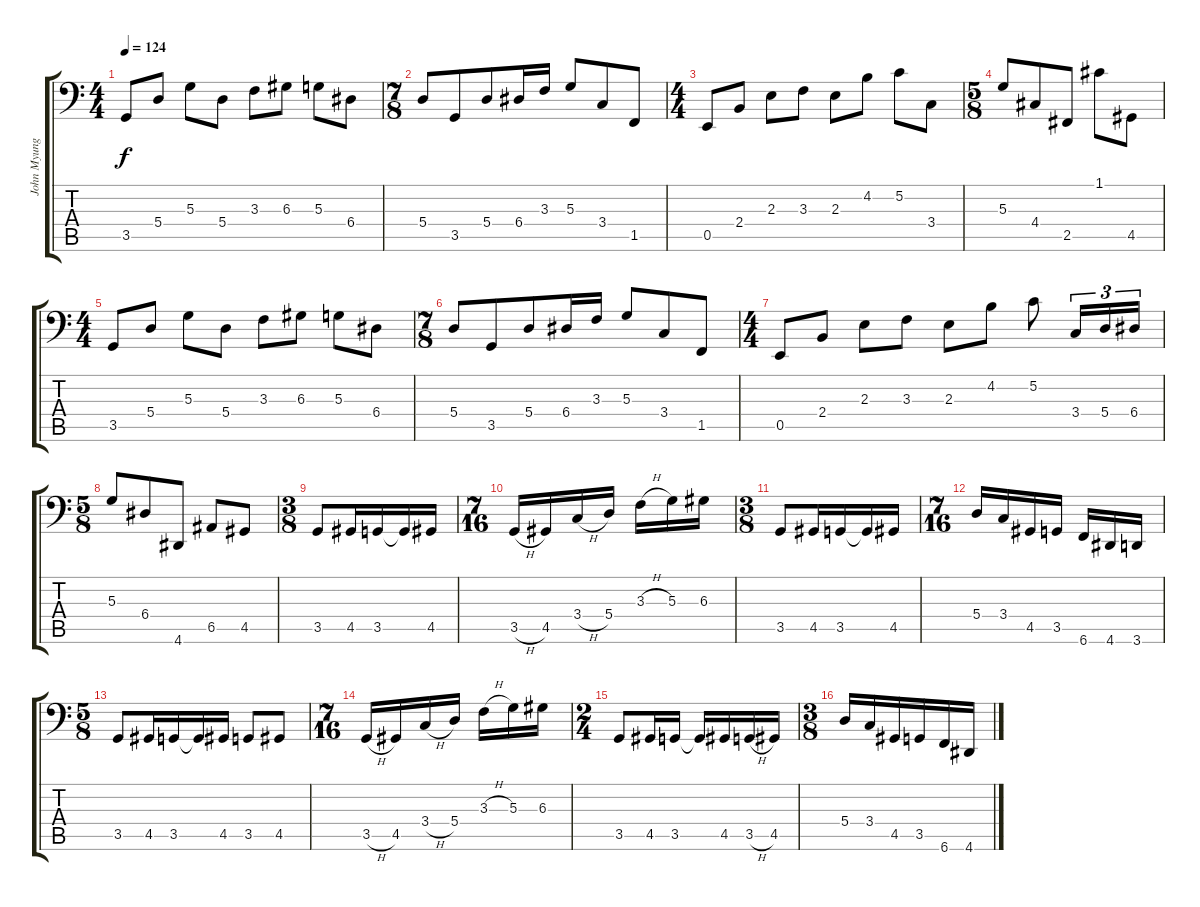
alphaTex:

\track ("John Myung - 6 Strings Bass" "John Myung") {instrument electricbassfinger}
\staff {score tabs}
\tuning (C3 G2 D2 A1 E1 B0) {hide}
\ts (4 4)
\tempo 124
\clef f4
\ks c
3.5.8{dy f} 5.4.8 5.3.8 5.4.8 3.3.8 6.3.8 5.3.8 6.4.8 |
\ts (7 8)
5.4.8 3.5.8 5.4.8 6.4.16 3.3.16 5.3.8 3.4.8 1.5.8 |
\ts (4 4)
0.5.8 2.4.8 2.3.8 3.3.8 2.3.8 4.2.8 5.2.8 3.4.8 |
\ts (5 8)
5.3.8 4.4.8 2.5.8 1.1.8 4.5.8 |
\ts (4 4)
3.5.8 5.4.8 5.3.8 5.4.8 3.3.8 6.3.8 5.3.8 6.4.8 |
\ts (7 8)
5.4.8 3.5.8 5.4.8 6.4.16 3.3.16 5.3.8 3.4.8 1.5.8 |
\ts (4 4)
0.5.8 2.4.8 2.3.8 3.3.8 2.3.8 4.2.8 5.2.8 3.4.16{tu (3 2)} 5.4.16{tu (3 2)} 6.4.16{tu (3 2)} |
\ts (5 8)
5.3.8 6.4.8 4.6.8 6.5.8 4.5.8 |
\ts (3 8)
3.5.8 4.5.16 3.5.16 3.5{t}.16 4.5.16 |
\ts (7 16)
3.5{h}.16 4.5.16 3.4{h}.16 5.4.16 3.3{h}.16 5.3.16 6.3.16 |
\ts (3 8)
3.5.8 4.5.16 3.5.16 3.5{t}.16 4.5.16 |
\ts (7 16)
5.4.16 3.4.16 4.5.16 3.5.16 6.6.16 4.6.16 3.6.16 |
\ts (5 8)
3.5.8 4.5.16 3.5.16 3.5{t}.16 4.5.16 3.5.8 4.5.8 |
\ts (7 16)
3.5{h}.16 4.5.16 3.4{h}.16 5.4.16 3.3{h}.16 5.3.16 6.3.16 |
\ts (2 4)
3.5.8 4.5.16 3.5.16 3.5{t}.16 4.5.16 3.5{h}.16 4.5.16 |
\ts (3 8)
5.4.16 3.4.16 4.5.16 3.5.16 6.6.16 4.6.16
